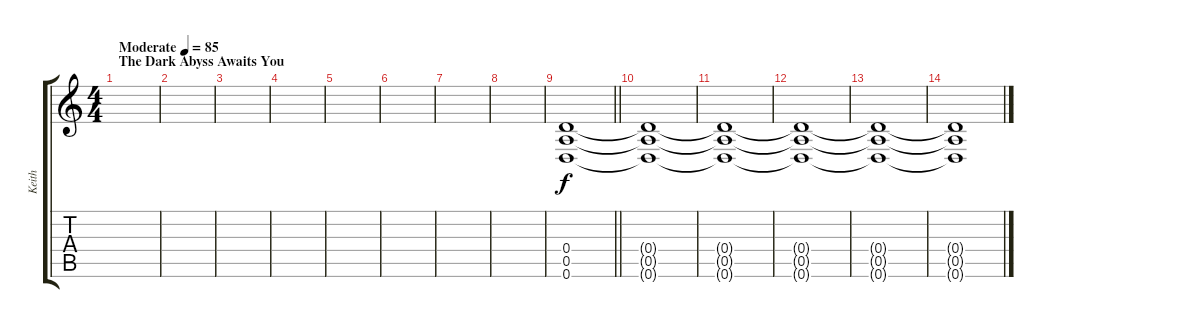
\track ("Keith" "Keith") {instrument electricguitarclean}
\staff {score tabs}
\tuning (E4 B3 G3 D3 A2 D2) {hide}
\ts (4 4)
\section ("" "The Dark Abyss Awaits You")
\tempo (85 "Moderate")
\clef g2
\ks c
|
|
|
|
|
|
|
|
\barLineRight lightlight
(0.4 0.5 0.6).1{instrument fx1rain} |
\section ("" "")
(0.4{t} 0.5{t} 0.6{t}).1 |
(0.4{t} 0.5{t} 0.6{t}).1 |
(0.4{t} 0.5{t} 0.6{t}).1 |
(0.4{t} 0.5{t} 0.6{t}).1 |
(0.4{t} 0.5{t} 0.6{t}).1
